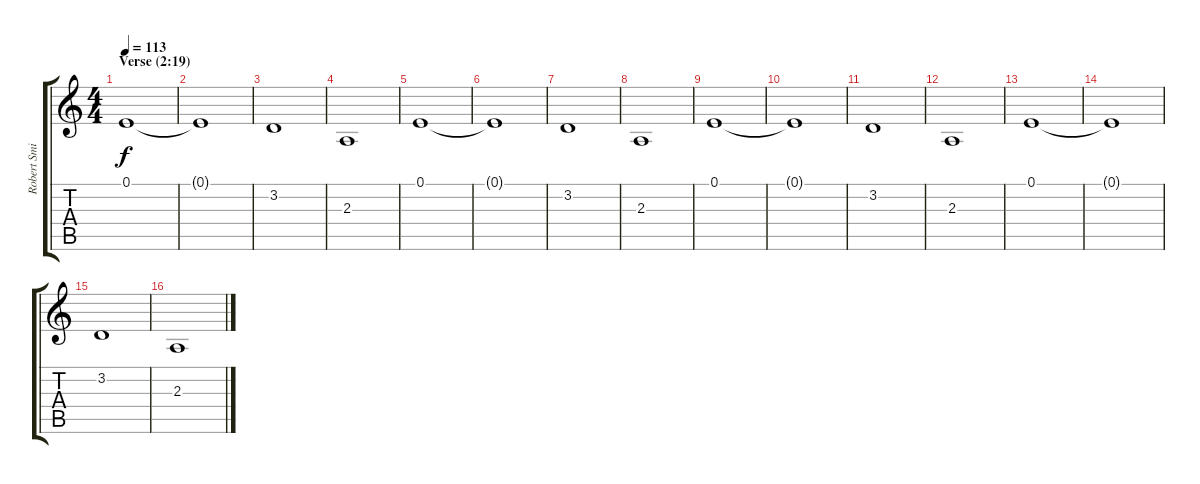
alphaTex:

\track ("Robert Smith (keyboard 2)" "Robert Smi") {instrument ocarina}
\staff {score tabs}
\tuning (E4 B3 G3 D3 A2 E2) {hide}
\ts (4 4)
\section ("" "Verse (2:19)")
\tempo 113
\clef g2
\ks c
0.1.1{dy f} |
0.1{t}.1 |
3.2.1 |
2.3.1 |
0.1.1 |
0.1{t}.1 |
3.2.1 |
2.3.1 |
0.1.1 |
0.1{t}.1 |
3.2.1 |
2.3.1 |
0.1.1 |
0.1{t}.1 |
3.2.1 |
2.3.1
